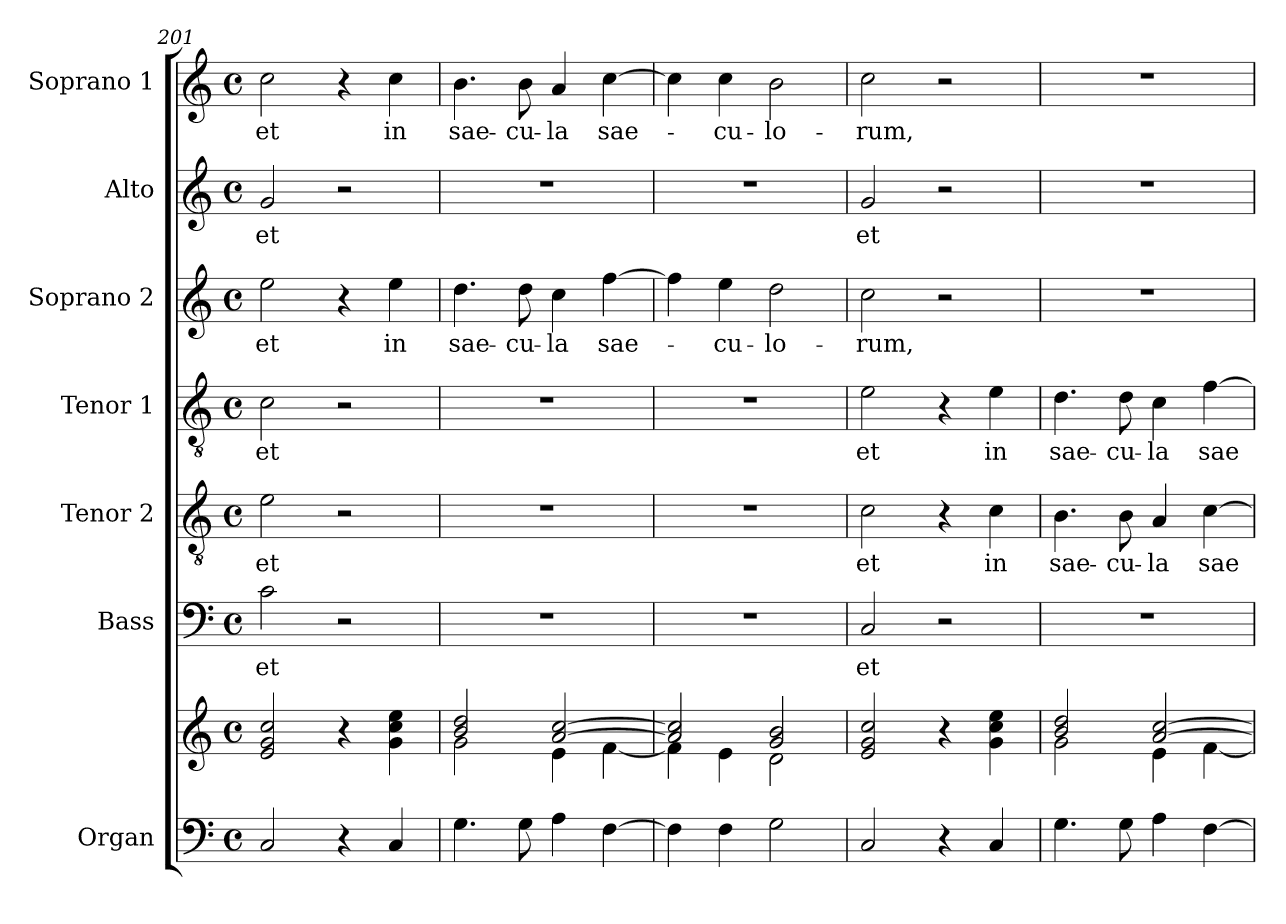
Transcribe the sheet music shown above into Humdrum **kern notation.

**kern	**kern	**kern	**text	**kern	**text	**kern	**text	**kern	**text	**kern	**text	**kern	**text
*part7	*part7	*part6	*part6	*part5	*part5	*part4	*part4	*part3	*part3	*part2	*part2	*part1	*part1
*staff8	*staff7	*staff6	*staff6	*staff5	*staff5	*staff4	*staff4	*staff3	*staff3	*staff2	*staff2	*staff1	*staff1
*I"Organ	*	*I"Bass	*	*I"Tenor 2	*	*I"Tenor 1	*	*I"Soprano 2	*	*I"Alto	*	*I"Soprano 1	*
*I'Org.	*	*I'B	*	*I'T 2	*	*I'T 1	*	*I'S 2	*	*I'A	*	*I'S 1	*
*clefF4	*clefG2	*clefF4	*	*clefGv2	*	*clefGv2	*	*clefG2	*	*clefG2	*	*clefG2	*
*k[]	*k[]	*k[]	*	*k[]	*	*k[]	*	*k[]	*	*k[]	*	*k[]	*
*M4/4	*M4/4	*M4/4	*	*M4/4	*	*M4/4	*	*M4/4	*	*M4/4	*	*M4/4	*
*met(c)	*met(c)	*met(c)	*	*met(c)	*	*met(c)	*	*met(c)	*	*met(c)	*	*met(c)	*
=201	=201	=201	=201	=201	=201	=201	=201	=201	=201	=201	=201	=201	=201
!	!	!	!LO:LY:b	!	!LO:LY:b	!	!LO:LY:b	!	!LO:LY:b	!	!LO:LY:b	!	!LO:LY:b
2C/	2e!/ 2g!/ 2cc!/	2c\	et	2e\	et	2c\	et	2ee\	et	2g/	et	2cc\	et
4r	4r	2r	.	2r	.	2r	.	4r	.	2r	.	4r	.
!	!	!	!	!	!	!	!	!	!LO:LY:b	!	!	!	!LO:LY:b
4C/	4g!\ 4cc!\ 4ee!\	.	.	.	.	.	.	4ee\	in	.	.	4cc\	in
=202	=202	=202	=202	=202	=202	=202	=202	=202	=202	=202	=202	=202	=202
*	*^	*	*	*	*	*	*	*	*	*	*	*	*
!	!	!	!	!	!	!	!	!	!	!LO:LY:b	!	!	!	!LO:LY:b
4.G\	2b!/ 2dd!/	2g!\	1r	.	1r	.	1r	.	4.dd\	sae-	1r	.	4.b\	sae-
!	!	!	!	!	!	!	!	!	!	!LO:LY:b	!	!	!	!LO:LY:b
8G\	.	.	.	.	.	.	.	.	8dd\	-cu-	.	.	8b\	-cu-
!	!	!	!	!	!	!	!	!	!	!LO:LY:b	!	!	!	!LO:LY:b
4A\	[2a!/ [2cc!/	4e!\	.	.	.	.	.	.	4cc\	-la	.	.	4a/	-la
!	!	!	!	!	!	!	!	!	!	!LO:LY:b	!	!	!	!LO:LY:b
[4F\	.	[4f!\	.	.	.	.	.	.	[4ff\	sae-	.	.	[4cc\	sae-
=203	=203	=203	=203	=203	=203	=203	=203	=203	=203	=203	=203	=203	=203	=203
4F\]	2a!/] 2cc!/]	4f!\]	1r	.	1r	.	1r	.	4ff\]	.	1r	.	4cc\]	.
!	!	!	!	!	!	!	!	!	!	!LO:LY:b	!	!	!	!LO:LY:b
4F\	.	4e!\	.	.	.	.	.	.	4ee\	-cu-	.	.	4cc\	-cu-
!	!	!	!	!	!	!	!	!	!	!LO:LY:b	!	!	!	!LO:LY:b
2G\	2g!/ 2b!/	2d!\	.	.	.	.	.	.	2dd\	-lo-	.	.	2b\	-lo-
=204	=204	=204	=204	=204	=204	=204	=204	=204	=204	=204	=204	=204	=204	=204
!	!	!	!	!LO:LY:b	!	!LO:LY:b	!	!LO:LY:b	!	!LO:LY:b	!	!LO:LY:b	!	!LO:LY:b
*	*v	*v	*	*	*	*	*	*	*	*	*	*	*	*
2C/	2e!/ 2g!/ 2cc!/	2C/	et	2c\	et	2e\	et	2cc\	-rum,	2g/	et	2cc\	-rum,
4r	4r	2r	.	4r	.	4r	.	2r	.	2r	.	2r	.
!	!	!	!	!	!LO:LY:b	!	!LO:LY:b	!	!	!	!	!	!
4C/	4g!\ 4cc!\ 4ee!\	.	.	4c\	in	4e\	in	.	.	.	.	.	.
=205	=205	=205	=205	=205	=205	=205	=205	=205	=205	=205	=205	=205	=205
*	*^	*	*	*	*	*	*	*	*	*	*	*	*
!	!	!	!	!	!	!LO:LY:b	!	!LO:LY:b	!	!	!	!	!	!
4.G\	2b!/ 2dd!/	2g!\	1r	.	4.B\	sae-	4.d\	sae-	1r	.	1r	.	1r	.
!	!	!	!	!	!	!LO:LY:b	!	!LO:LY:b	!	!	!	!	!	!
8G\	.	.	.	.	8B\	-cu-	8d\	-cu-	.	.	.	.	.	.
!	!	!	!	!	!	!LO:LY:b	!	!LO:LY:b	!	!	!	!	!	!
4A\	[2a!/ [2cc!/	4e!\	.	.	4A/	-la	4c\	-la	.	.	.	.	.	.
!	!	!	!	!	!	!LO:LY:b	!	!LO:LY:b	!	!	!	!	!	!
[4F\	.	[4f!\	.	.	[4c\	sae-	[4f\	sae-	.	.	.	.	.	.
*	*v	*v	*	*	*	*	*	*	*	*	*	*	*	*
=	=	=	=	=	=	=	=	=	=	=	=	=	=
*-	*-	*-	*-	*-	*-	*-	*-	*-	*-	*-	*-	*-	*-
